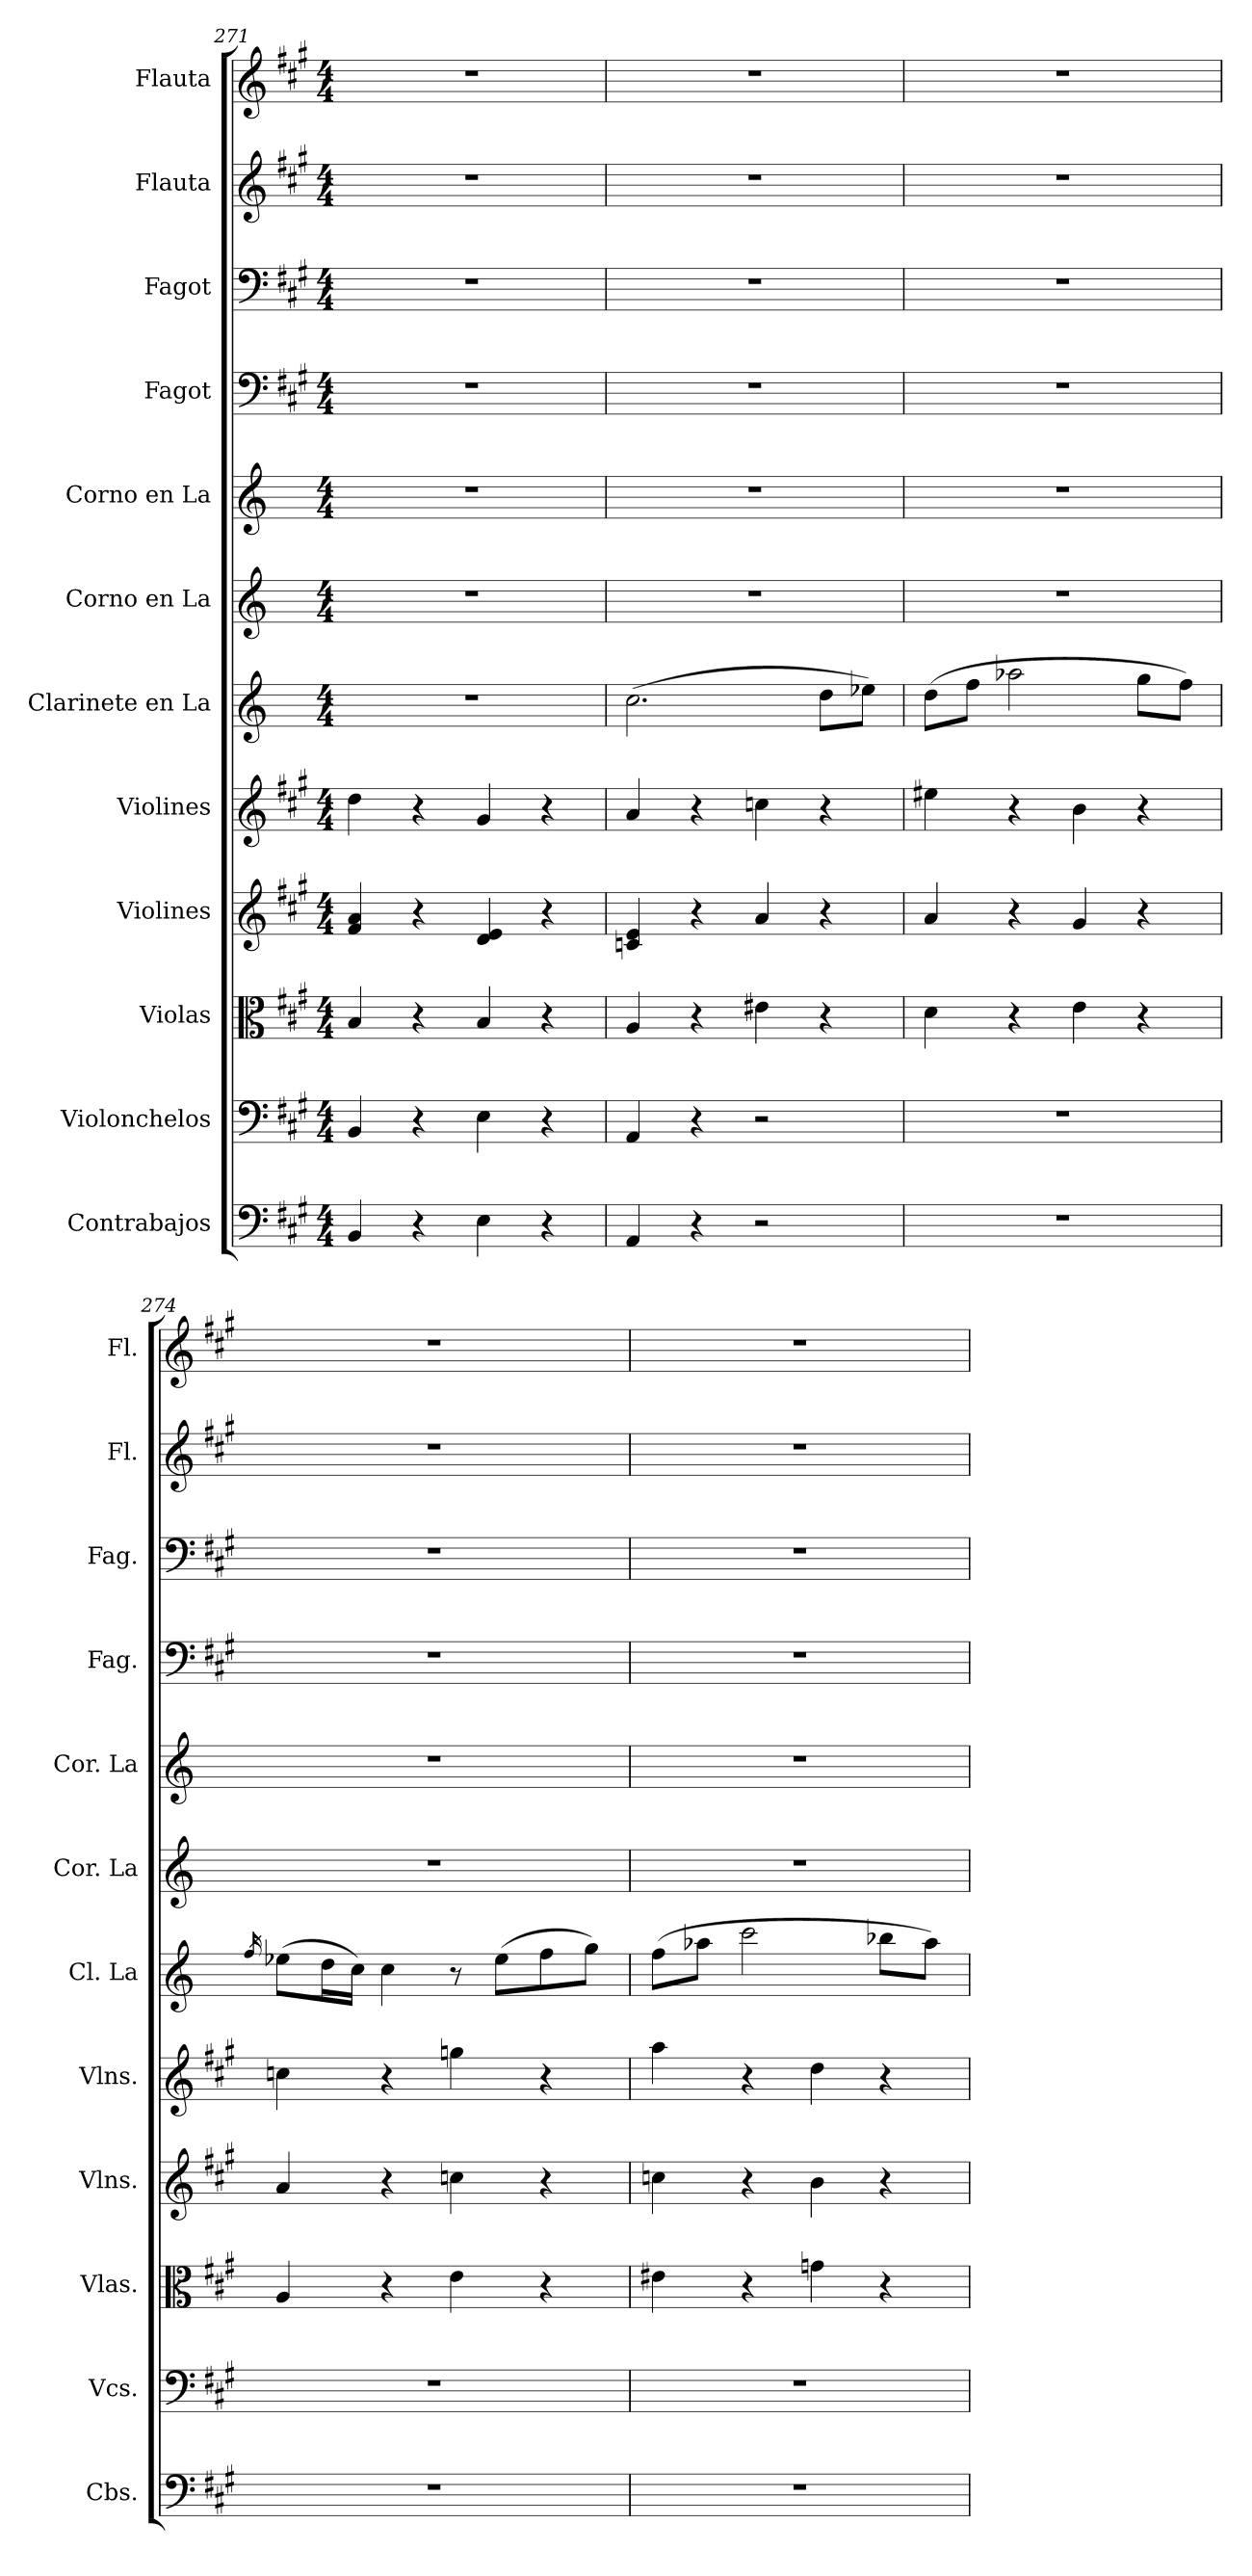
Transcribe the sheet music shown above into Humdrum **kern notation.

**kern	**kern	**kern	**kern	**kern	**kern	**kern	**kern	**kern	**kern	**kern	**kern
*part12	*part11	*part10	*part9	*part8	*part7	*part6	*part5	*part4	*part3	*part2	*part1
*staff12	*staff11	*staff10	*staff9	*staff8	*staff7	*staff6	*staff5	*staff4	*staff3	*staff2	*staff1
*I"Contrabajos	*I"Violonchelos	*I"Violas	*I"Violines	*I"Violines	*I"Clarinete en La	*I"Corno en La	*I"Corno en La	*I"Fagot	*I"Fagot	*I"Flauta	*I"Flauta
*I'Cbs.	*I'Vcs.	*I'Vlas.	*I'Vlns.	*I'Vlns.	*I'Cl. La	*I'Cor. La	*I'Cor. La	*I'Fag.	*I'Fag.	*I'Fl.	*I'Fl.
*clefF4	*clefF4	*clefC3	*clefG2	*clefG2	*clefG2	*clefG2	*clefG2	*clefF4	*clefF4	*clefG2	*clefG2
*ITrd7c12	*	*	*	*	*ITrd2c3	*ITrd2c3	*ITrd2c3	*	*	*	*
*k[f#c#g#]	*k[f#c#g#]	*k[f#c#g#]	*k[f#c#g#]	*k[f#c#g#]	*k[f#c#g#]	*k[f#c#g#]	*k[f#c#g#]	*k[f#c#g#]	*k[f#c#g#]	*k[f#c#g#]	*k[f#c#g#]
*M4/4	*M4/4	*M4/4	*M4/4	*M4/4	*M4/4	*M4/4	*M4/4	*M4/4	*M4/4	*M4/4	*M4/4
=271	=271	=271	=271	=271	=271	=271	=271	=271	=271	=271	=271
4BBB/	4BB/	4B/	4f#/ 4a/	4dd\	1r	1r	1r	1r	1r	1r	1r
4r	4r	4r	4r	4r	.	.	.	.	.	.	.
4EE\	4E\	4B/	4d/ 4e/	4g#/	.	.	.	.	.	.	.
4r	4r	4r	4r	4r	.	.	.	.	.	.	.
=272	=272	=272	=272	=272	=272	=272	=272	=272	=272	=272	=272
4AAA/	4AA/	4A/	4cn/ 4e/	4a/	(>2.a\	1r	1r	1r	1r	1r	1r
4r	4r	4r	4r	4r	.	.	.	.	.	.	.
2r	2r	4e#X\	4a/	4ccn\	.	.	.	.	.	.	.
.	.	4r	4r	4r	8b\L	.	.	.	.	.	.
.	.	.	.	.	8ccn\J)	.	.	.	.	.	.
!!LO:LB:g=z
=273	=273	=273	=273	=273	=273	=273	=273	=273	=273	=273	=273
1r	1r	4d\	4a/	4ee#X\	(>8b\L	1r	1r	1r	1r	1r	1r
.	.	.	.	.	8dd\J	.	.	.	.	.	.
.	.	4r	4r	4r	2ffn\	.	.	.	.	.	.
.	.	4e\	4g#/	4b\	.	.	.	.	.	.	.
.	.	4r	4r	4r	8ee\L	.	.	.	.	.	.
.	.	.	.	.	8dd\J)	.	.	.	.	.	.
=274	=274	=274	=274	=274	=274	=274	=274	=274	=274	=274	=274
.	.	.	.	.	16qdd/	.	.	.	.	.	.
1r	1r	4A/	4a/	4ccn\	(>8ccn\L	1r	1r	1r	1r	1r	1r
.	.	.	.	.	16b\L	.	.	.	.	.	.
.	.	.	.	.	16a\JJ)	.	.	.	.	.	.
.	.	4r	4r	4r	4a\	.	.	.	.	.	.
.	.	4e\	4ccn\	4ggn\	8r	.	.	.	.	.	.
.	.	.	.	.	(>8cc\L	.	.	.	.	.	.
.	.	4r	4r	4r	8dd\	.	.	.	.	.	.
.	.	.	.	.	8ee\J)	.	.	.	.	.	.
=275	=275	=275	=275	=275	=275	=275	=275	=275	=275	=275	=275
1r	1r	4e#X\	4ccn\	4aa\	(>8dd\L	1r	1r	1r	1r	1r	1r
.	.	.	.	.	8ffn\J	.	.	.	.	.	.
.	.	4r	4r	4r	2aa\	.	.	.	.	.	.
.	.	4gn\	4b\	4dd\	.	.	.	.	.	.	.
.	.	4r	4r	4r	8ggn\L	.	.	.	.	.	.
.	.	.	.	.	8ff\J)	.	.	.	.	.	.
=	=	=	=	=	=	=	=	=	=	=	=
*-	*-	*-	*-	*-	*-	*-	*-	*-	*-	*-	*-
